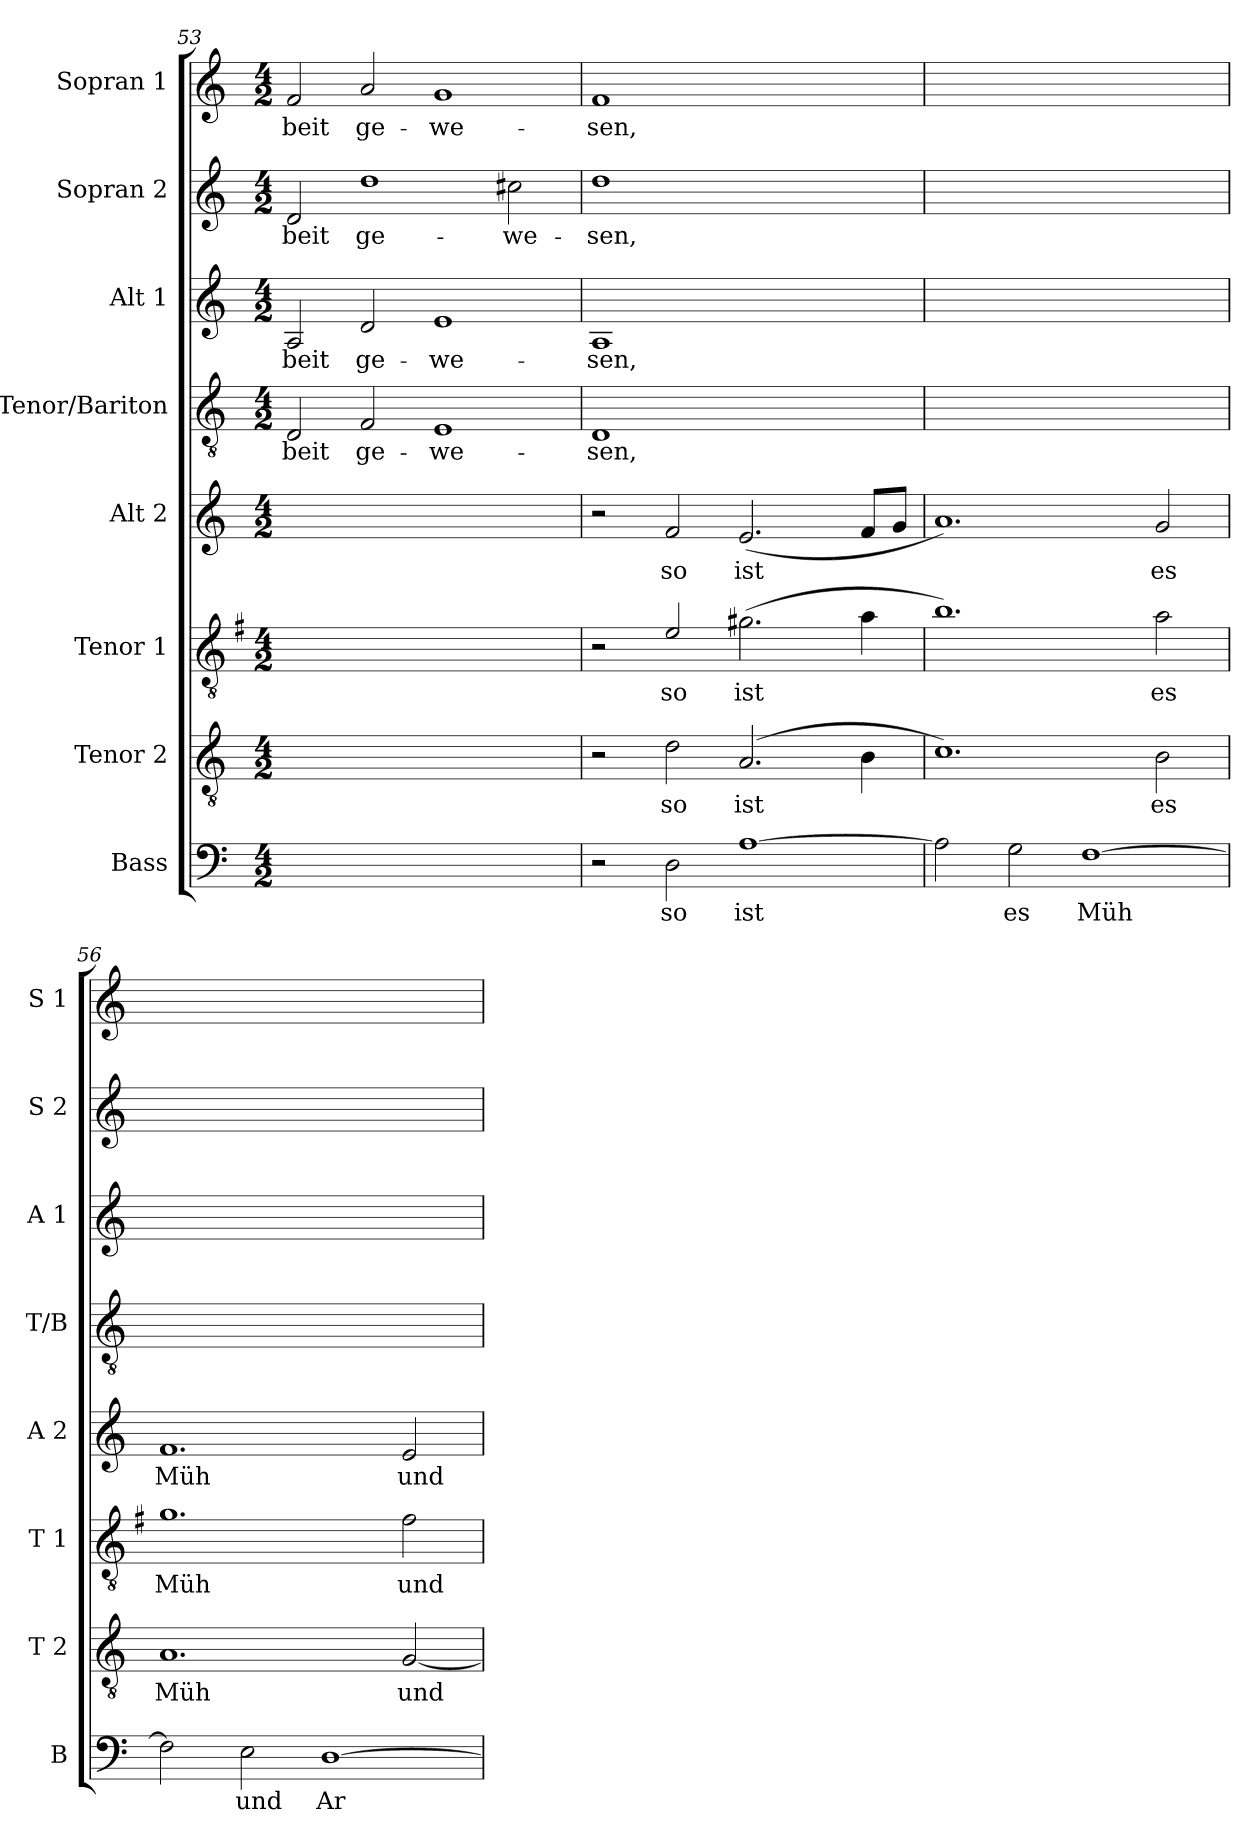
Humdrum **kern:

**kern	**text	**kern	**text	**kern	**text	**kern	**text	**kern	**text	**kern	**text	**kern	**text	**kern	**text
*part8	*part8	*part7	*part7	*part6	*part6	*part5	*part5	*part4	*part4	*part3	*part3	*part2	*part2	*part1	*part1
*staff8	*staff8	*staff7	*staff7	*staff6	*staff6	*staff5	*staff5	*staff4	*staff4	*staff3	*staff3	*staff2	*staff2	*staff1	*staff1
*I"Bass	*	*I"Tenor 2	*	*I"Tenor 1	*	*I"Alt 2	*	*I"Tenor/Bariton	*	*I"Alt 1	*	*I"Sopran 2	*	*I"Sopran 1	*
*I'B	*	*I'T 2	*	*I'T 1	*	*I'A 2	*	*I'T/B	*	*I'A 1	*	*I'S 2	*	*I'S 1	*
*clefF4	*	*clefGv2	*	*clefGv2	*	*clefG2	*	*clefGv2	*	*clefG2	*	*clefG2	*	*clefG2	*
*	*	*	*	*ITrd4c7	*	*	*	*	*	*	*	*	*	*	*
*k[]	*	*k[]	*	*k[]	*	*k[]	*	*k[]	*	*k[]	*	*k[]	*	*k[]	*
*M4/2	*	*M4/2	*	*M4/2	*	*M4/2	*	*M4/2	*	*M4/2	*	*M4/2	*	*M4/2	*
=53	=53	=53	=53	=53	=53	=53	=53	=53	=53	=53	=53	=53	=53	=53	=53
!	!	!	!	!	!	!	!	!	!LO:LY:b	!	!LO:LY:b	!	!LO:LY:b	!	!LO:LY:b
0ryy	.	0ryy	.	0ryy	.	0ryy	.	2D/	beit	2A/	beit	2d/	beit	2f/	beit
!	!	!	!	!	!	!	!	!	!LO:LY:b	!	!LO:LY:b	!	!LO:LY:b	!	!LO:LY:b
.	.	.	.	.	.	.	.	2F/	ge-	2d/	ge-	1dd	ge-	2a/	ge-
!	!	!	!	!	!	!	!	!	!LO:LY:b	!	!LO:LY:b	!	!	!	!LO:LY:b
.	.	.	.	.	.	.	.	1E	we-	1e	we-	.	.	1g	we-
!	!	!	!	!	!	!	!	!	!	!	!	!	!LO:LY:b	!	!
.	.	.	.	.	.	.	.	.	.	.	.	2cc#X\	we-	.	.
!!LO:LB:g=z
=54	=54	=54	=54	=54	=54	=54	=54	=54	=54	=54	=54	=54	=54	=54	=54
!	!	!	!	!	!	!	!	!	!LO:LY:b	!	!LO:LY:b	!	!LO:LY:b	!	!LO:LY:b
2r	.	2r	.	2r	.	2r	.	1D	sen,	1A	sen,	1dd	sen,	1f	sen,
!	!LO:LY:b	!	!LO:LY:b	!	!LO:LY:b	!	!LO:LY:b	!	!	!	!	!	!	!	!
2D\	so	2d\	so	2A/	so	2f/	so	.	.	.	.	.	.	.	.
!	!LO:LY:b	!	!LO:LY:b	!	!LO:LY:b	!	!LO:LY:b	!	!	!	!	!	!	!	!
[1A	ist	(2.A/	ist	(2.c#X\	ist	(2.e/	ist	2ryy	.	2ryy	.	2ryy	.	2ryy	.
.	.	.	.	.	.	.	.	2ryy	.	2ryy	.	2ryy	.	2ryy	.
.	.	4B\	.	4d\	.	8f/L	.	.	.	.	.	.	.	.	.
.	.	.	.	.	.	8g/J	.	.	.	.	.	.	.	.	.
=55	=55	=55	=55	=55	=55	=55	=55	=55	=55	=55	=55	=55	=55	=55	=55
2A\]	.	1.c)	.	1.e)	.	1.a)	.	0ryy	.	0ryy	.	0ryy	.	0ryy	.
!	!LO:LY:b	!	!	!	!	!	!	!	!	!	!	!	!	!	!
2G\	es	.	.	.	.	.	.	.	.	.	.	.	.	.	.
!	!LO:LY:b	!	!	!	!	!	!	!	!	!	!	!	!	!	!
[1F	Müh	.	.	.	.	.	.	.	.	.	.	.	.	.	.
!	!	!	!LO:LY:b	!	!LO:LY:b	!	!LO:LY:b	!	!	!	!	!	!	!	!
.	.	2B\	es	2d\	es	2g/	es	.	.	.	.	.	.	.	.
=56	=56	=56	=56	=56	=56	=56	=56	=56	=56	=56	=56	=56	=56	=56	=56
!	!	!	!LO:LY:b	!	!LO:LY:b	!	!LO:LY:b	!	!	!	!	!	!	!	!
2F\]	.	1.A	Müh	1.c	Müh	1.f	Müh	0ryy	.	0ryy	.	0ryy	.	0ryy	.
!	!LO:LY:b	!	!	!	!	!	!	!	!	!	!	!	!	!	!
2E\	und	.	.	.	.	.	.	.	.	.	.	.	.	.	.
!	!LO:LY:b	!	!	!	!	!	!	!	!	!	!	!	!	!	!
[1D	Ar	.	.	.	.	.	.	.	.	.	.	.	.	.	.
!	!	!	!LO:LY:b	!	!LO:LY:b	!	!LO:LY:b	!	!	!	!	!	!	!	!
.	.	[2G/	und	2B\	und	2e/	und	.	.	.	.	.	.	.	.
=	=	=	=	=	=	=	=	=	=	=	=	=	=	=	=
*-	*-	*-	*-	*-	*-	*-	*-	*-	*-	*-	*-	*-	*-	*-	*-
